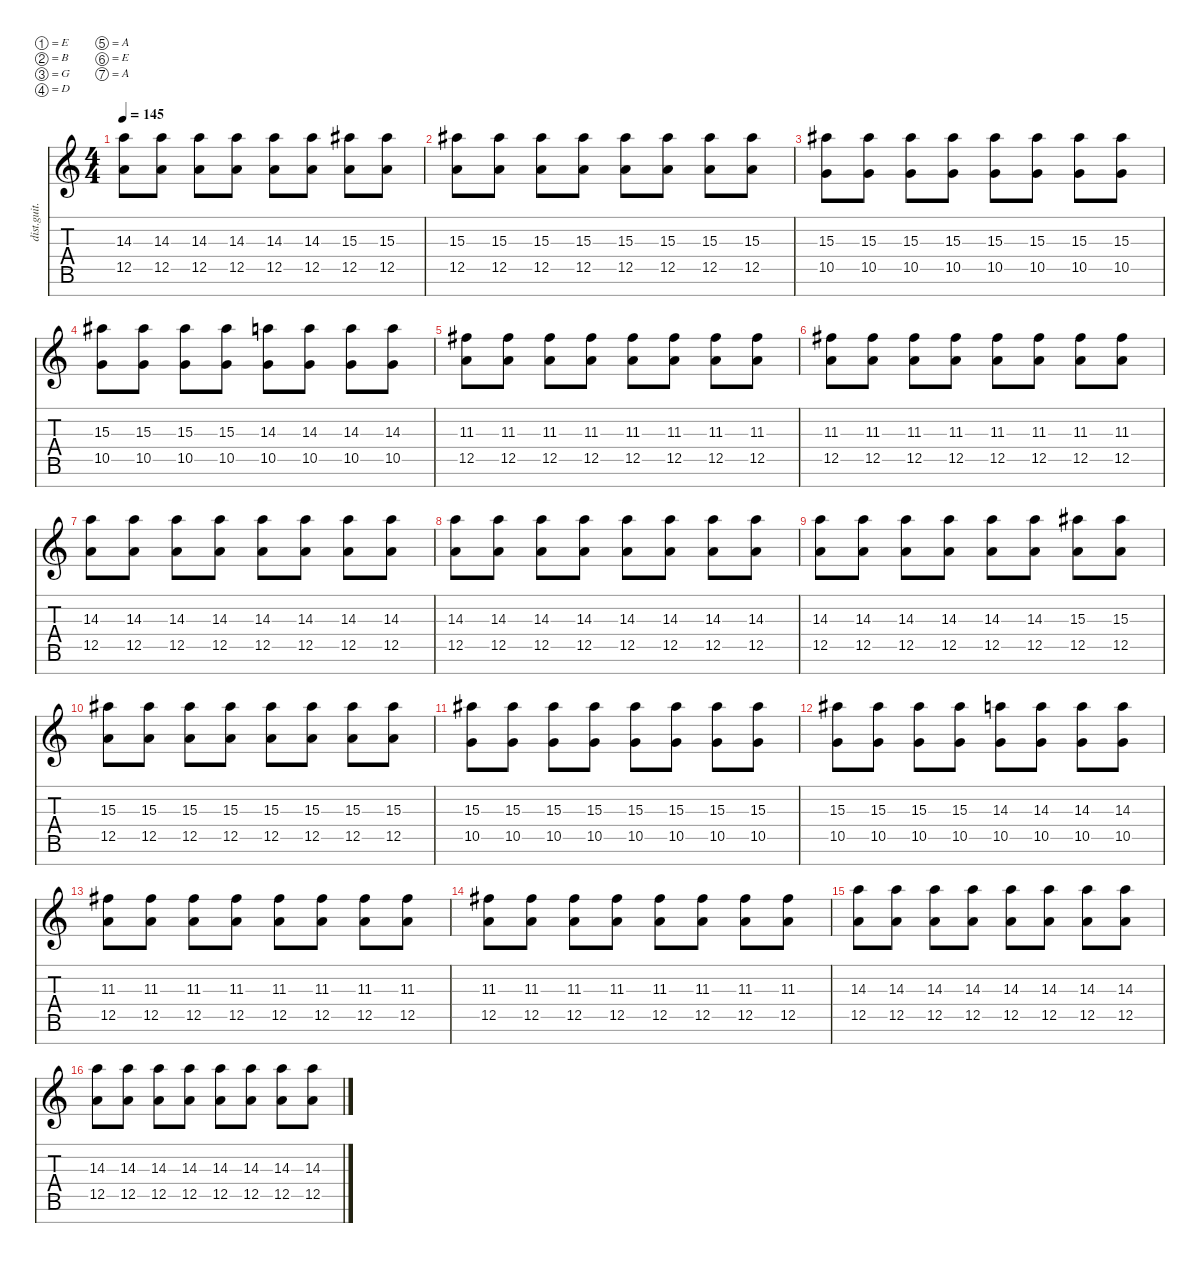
\defaultSystemsLayout 4
\hideDynamics
\bracketExtendMode nobrackets
\track ("Distortion Guitar - Zoli" "dist.guit.") {instrument distortionguitar}
\staff {score tabs}
\tuning (E4 B3 G3 D3 A2 E2 A1)
\ts (4 4)
\tempo 145
\clef g2
\ks c
(12.5 14.3).8{dy ff beam Down} (12.5 14.3).8{beam Down} (12.5 14.3).8{beam Down} (12.5 14.3).8{beam Down} (12.5 14.3).8{beam Down} (12.5 14.3).8{beam Down} (12.5 15.3{acc #}).8{beam Down} (12.5 15.3{acc #}).8{beam Down} |
(12.5 15.3{acc #}).8{beam Down} (12.5 15.3{acc #}).8{beam Down} (12.5 15.3{acc #}).8{beam Down} (12.5 15.3{acc #}).8{beam Down} (12.5 15.3{acc #}).8{beam Down} (12.5 15.3{acc #}).8{beam Down} (12.5 15.3{acc #}).8{beam Down} (12.5 15.3{acc #}).8{beam Down} |
(10.5 15.3{acc #}).8{beam Down} (10.5 15.3{acc #}).8{beam Down} (10.5 15.3{acc #}).8{beam Down} (10.5 15.3{acc #}).8{beam Down} (10.5 15.3{acc #}).8{beam Down} (10.5 15.3{acc #}).8{beam Down} (10.5 15.3{acc #}).8{beam Down} (10.5 15.3{acc #}).8{beam Down} |
(10.5 15.3{acc #}).8{beam Down} (10.5 15.3{acc #}).8{beam Down} (10.5 15.3{acc #}).8{beam Down} (10.5 15.3{acc #}).8{beam Down} (10.5 14.3).8{beam Down} (10.5 14.3).8{beam Down} (10.5 14.3).8{beam Down} (10.5 14.3).8{beam Down} |
(12.5 11.3{acc #}).8{beam Down} (12.5 11.3{acc #}).8{beam Down} (12.5 11.3{acc #}).8{beam Down} (12.5 11.3{acc #}).8{beam Down} (12.5 11.3{acc #}).8{beam Down} (12.5 11.3{acc #}).8{beam Down} (12.5 11.3{acc #}).8{beam Down} (12.5 11.3{acc #}).8{beam Down} |
(12.5 11.3{acc #}).8{beam Down} (12.5 11.3{acc #}).8{beam Down} (12.5 11.3{acc #}).8{beam Down} (12.5 11.3{acc #}).8{beam Down} (12.5 11.3{acc #}).8{beam Down} (12.5 11.3{acc #}).8{beam Down} (12.5 11.3{acc #}).8{beam Down} (12.5 11.3{acc #}).8{beam Down} |
(12.5 14.3).8{beam Down} (12.5 14.3).8{beam Down} (12.5 14.3).8{beam Down} (12.5 14.3).8{beam Down} (12.5 14.3).8{beam Down} (12.5 14.3).8{beam Down} (12.5 14.3).8{beam Down} (12.5 14.3).8{beam Down} |
(12.5 14.3).8{beam Down} (12.5 14.3).8{beam Down} (12.5 14.3).8{beam Down} (12.5 14.3).8{beam Down} (12.5 14.3).8{beam Down} (12.5 14.3).8{beam Down} (12.5 14.3).8{beam Down} (12.5 14.3).8{beam Down} |
(12.5 14.3).8{beam Down} (12.5 14.3).8{beam Down} (12.5 14.3).8{beam Down} (12.5 14.3).8{beam Down} (12.5 14.3).8{beam Down} (12.5 14.3).8{beam Down} (12.5 15.3{acc #}).8{beam Down} (12.5 15.3{acc #}).8{beam Down} |
(12.5 15.3{acc #}).8{beam Down} (12.5 15.3{acc #}).8{beam Down} (12.5 15.3{acc #}).8{beam Down} (12.5 15.3{acc #}).8{beam Down} (12.5 15.3{acc #}).8{beam Down} (12.5 15.3{acc #}).8{beam Down} (12.5 15.3{acc #}).8{beam Down} (12.5 15.3{acc #}).8{beam Down} |
(10.5 15.3{acc #}).8{beam Down} (10.5 15.3{acc #}).8{beam Down} (10.5 15.3{acc #}).8{beam Down} (10.5 15.3{acc #}).8{beam Down} (10.5 15.3{acc #}).8{beam Down} (10.5 15.3{acc #}).8{beam Down} (10.5 15.3{acc #}).8{beam Down} (10.5 15.3{acc #}).8{beam Down} |
(10.5 15.3{acc #}).8{beam Down} (10.5 15.3{acc #}).8{beam Down} (10.5 15.3{acc #}).8{beam Down} (10.5 15.3{acc #}).8{beam Down} (10.5 14.3).8{beam Down} (10.5 14.3).8{beam Down} (10.5 14.3).8{beam Down} (10.5 14.3).8{beam Down} |
(12.5 11.3{acc #}).8{beam Down} (12.5 11.3{acc #}).8{beam Down} (12.5 11.3{acc #}).8{beam Down} (12.5 11.3{acc #}).8{beam Down} (12.5 11.3{acc #}).8{beam Down} (12.5 11.3{acc #}).8{beam Down} (12.5 11.3{acc #}).8{beam Down} (12.5 11.3{acc #}).8{beam Down} |
(12.5 11.3{acc #}).8{beam Down} (12.5 11.3{acc #}).8{beam Down} (12.5 11.3{acc #}).8{beam Down} (12.5 11.3{acc #}).8{beam Down} (12.5 11.3{acc #}).8{beam Down} (12.5 11.3{acc #}).8{beam Down} (12.5 11.3{acc #}).8{beam Down} (12.5 11.3{acc #}).8{beam Down} |
(12.5 14.3).8{beam Down} (12.5 14.3).8{beam Down} (12.5 14.3).8{beam Down} (12.5 14.3).8{beam Down} (12.5 14.3).8{beam Down} (12.5 14.3).8{beam Down} (12.5 14.3).8{beam Down} (12.5 14.3).8{beam Down} |
(12.5 14.3).8{beam Down} (12.5 14.3).8{beam Down} (12.5 14.3).8{beam Down} (12.5 14.3).8{beam Down} (12.5 14.3).8{beam Down} (12.5 14.3).8{beam Down} (12.5 14.3).8{beam Down} (12.5 14.3).8{beam Down}
